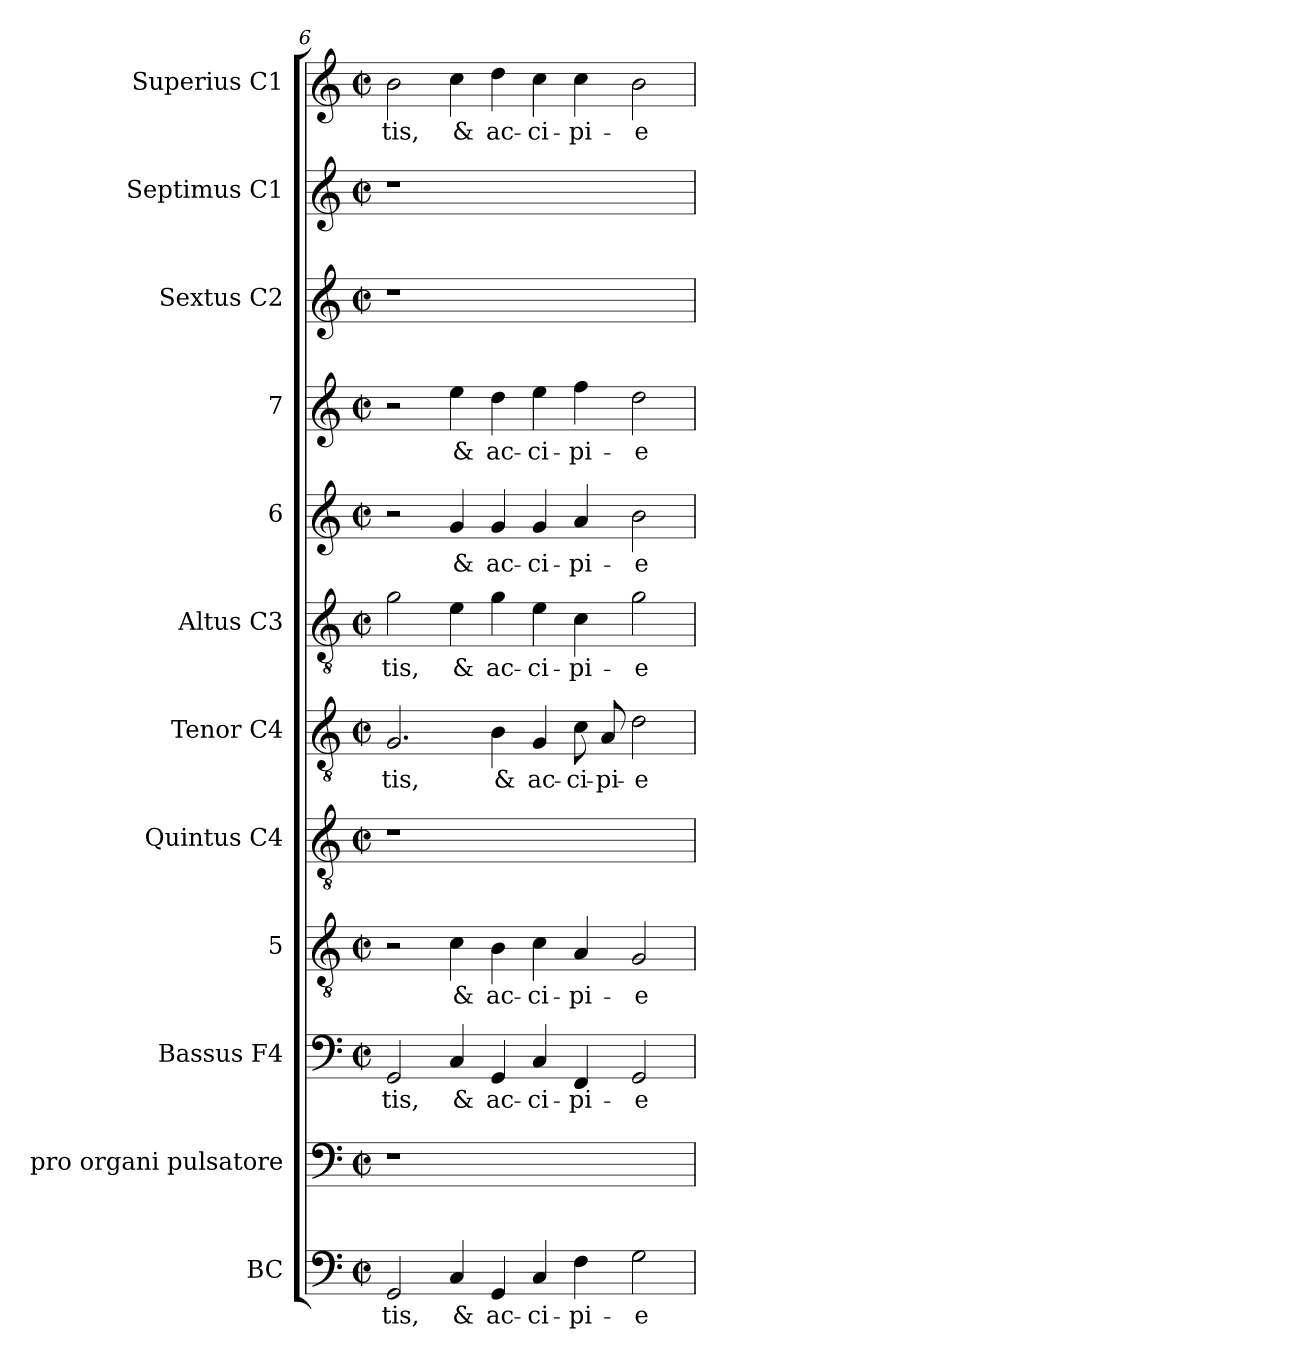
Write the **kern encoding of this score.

**kern	**text	**kern	**kern	**text	**kern	**text	**kern	**kern	**text	**kern	**text	**kern	**text	**kern	**text	**kern	**kern	**kern	**text
*part12	*part12	*part11	*part10	*part10	*part9	*part9	*part8	*part7	*part7	*part6	*part6	*part5	*part5	*part4	*part4	*part3	*part2	*part1	*part1
*staff12	*staff12	*staff11	*staff10	*staff10	*staff9	*staff9	*staff8	*staff7	*staff7	*staff6	*staff6	*staff5	*staff5	*staff4	*staff4	*staff3	*staff2	*staff1	*staff1
*I"BC	*	*I"pro organi  pulsatore	*I"Bassus  F4	*	*I"5	*	*I"Quintus  C4	*I"Tenor  C4	*	*I"Altus  C3	*	*I"6	*	*I"7	*	*I"Sextus  C2	*I"Septimus  C1	*I"Superius  C1	*
*I'BC	*	*	*I'B	*	*	*	*	*I'T	*	*I'A	*	*	*	*	*	*	*	*I'S	*
*clefF4	*	*clefF4	*clefF4	*	*clefGv2	*	*clefGv2	*clefGv2	*	*clefGv2	*	*clefG2	*	*clefG2	*	*clefG2	*clefG2	*clefG2	*
*k[]	*	*k[]	*k[]	*	*k[]	*	*k[]	*k[]	*	*k[]	*	*k[]	*	*k[]	*	*k[]	*k[]	*k[]	*
*C:	*	*C:	*C:	*	*C:	*	*C:	*C:	*	*C:	*	*C:	*	*C:	*	*C:	*C:	*C:	*
*M2/2	*	*M2/2	*M2/2	*	*M2/2	*	*M2/2	*M2/2	*	*M2/2	*	*M2/2	*	*M2/2	*	*M2/2	*M2/2	*M2/2	*
*met(c|)	*	*met(c|)	*met(c|)	*	*met(c|)	*	*met(c|)	*met(c|)	*	*met(c|)	*	*met(c|)	*	*met(c|)	*	*met(c|)	*met(c|)	*met(c|)	*
=6	=6	=6	=6	=6	=6	=6	=6	=6	=6	=6	=6	=6	=6	=6	=6	=6	=6	=6	=6
!	!LO:LY:a:cj	!	!	!LO:LY:b:cj	!	!	!	!	!LO:LY:b:cj	!	!LO:LY:b:cj	!	!	!	!	!	!	!	!LO:LY:b:cj
2GG/	-tis,	1r	2GG/	-tis,	2r	.	1r	2.G/	-tis,	2g\	-tis,	2r	.	2r	.	1r	1r	2b\	-tis,
!	!LO:LY:a:cj	!	!	!LO:LY:b:cj	!	!LO:LY:b:cj	!	!	!	!	!LO:LY:b:cj	!	!LO:LY:b:cj	!	!LO:LY:b:cj	!	!	!	!LO:LY:b:cj
4C/	&	.	4C/	&	4c\	&	.	.	.	4e\	&	4g/	&	4ee\	&	.	.	4cc\	&
!	!LO:LY:a:cj	!	!	!LO:LY:b:cj	!	!LO:LY:b:cj	!	!	!LO:LY:b:cj	!	!LO:LY:b:cj	!	!LO:LY:b:cj	!	!LO:LY:b:cj	!	!	!	!LO:LY:b:cj
4GG/	ac-	.	4GG/	ac-	4B\	ac-	.	4B\	&	4g\	ac-	4g/	ac-	4dd\	ac-	.	.	4dd\	ac-
!	!LO:LY:a:cj	!	!	!LO:LY:b:cj	!	!LO:LY:b:cj	!	!	!LO:LY:b:cj	!	!LO:LY:b:cj	!	!LO:LY:b:cj	!	!LO:LY:b:cj	!	!	!	!LO:LY:b:cj
4C/	-ci-	1ryy	4C/	-ci-	4c\	-ci-	1ryy	4G/	ac-	4e\	-ci-	4g/	-ci-	4ee\	-ci-	1ryy	1ryy	4cc\	-ci-
!	!LO:LY:a:cj	!	!	!LO:LY:b:cj	!	!LO:LY:b:cj	!	!	!LO:LY:b:cj	!	!LO:LY:b:cj	!	!LO:LY:b:cj	!	!LO:LY:b:cj	!	!	!	!LO:LY:b:cj
4F\	-pi-	.	4FF/	-pi-	4A/	-pi-	.	8c\	-ci-	4c\	-pi-	4a/	-pi-	4ff\	-pi-	.	.	4cc\	-pi-
!	!	!	!	!	!	!	!	!	!LO:LY:b:cj	!	!	!	!	!	!	!	!	!	!
.	.	.	.	.	.	.	.	8A/	-pi-	.	.	.	.	.	.	.	.	.	.
!	!LO:LY:a:cj	!	!	!LO:LY:b:cj	!	!LO:LY:b:cj	!	!	!LO:LY:b:cj	!	!LO:LY:b:cj	!	!LO:LY:b:cj	!	!LO:LY:b:cj	!	!	!	!LO:LY:b:cj
2G\	-e-	.	2GG/	-e-	2G/	-e-	.	2d\	-e-	2g\	-e-	2b\	-e-	2dd\	-e-	.	.	2b\	-e-
=	=	=	=	=	=	=	=	=	=	=	=	=	=	=	=	=	=	=	=
*-	*-	*-	*-	*-	*-	*-	*-	*-	*-	*-	*-	*-	*-	*-	*-	*-	*-	*-	*-
